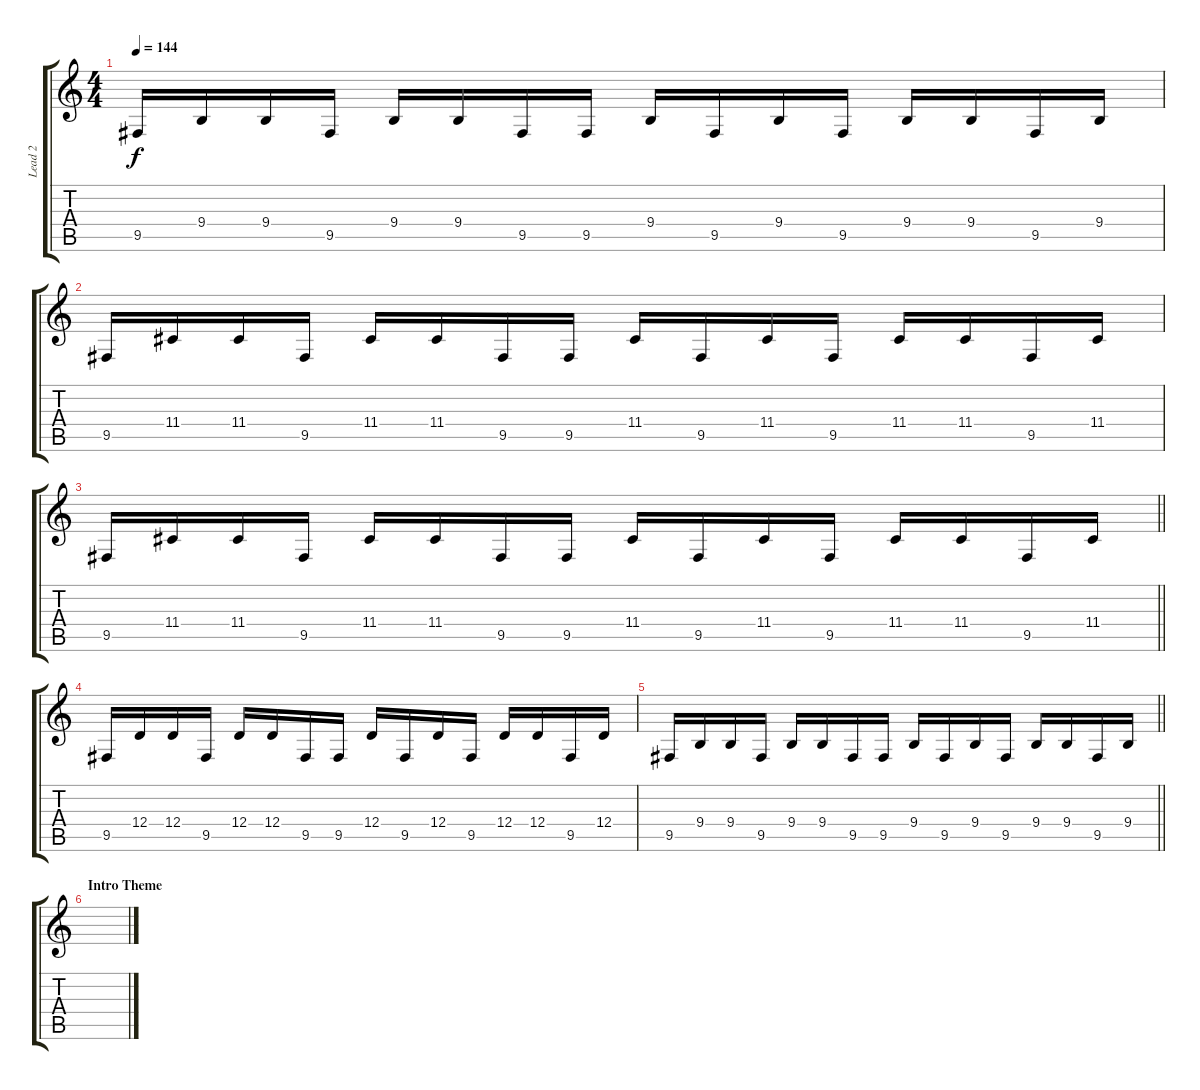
\track ("Lead 2" "Lead 2") {instrument lead1square}
\staff {score tabs}
\tuning (E4 B3 G3 D3 A2 E2) {hide}
\ts (4 4)
\tempo 144
\clef g2
\ks c
9.5.16{dy f} 9.4.16 9.4.16 9.5.16 9.4.16 9.4.16 9.5.16 9.5.16 9.4.16 9.5.16 9.4.16 9.5.16 9.4.16 9.4.16 9.5.16 9.4.16 |
9.5.16 11.4.16 11.4.16 9.5.16 11.4.16 11.4.16 9.5.16 9.5.16 11.4.16 9.5.16 11.4.16 9.5.16 11.4.16 11.4.16 9.5.16 11.4.16 |
\barLineRight lightlight
9.5.16 11.4.16 11.4.16 9.5.16 11.4.16 11.4.16 9.5.16 9.5.16 11.4.16 9.5.16 11.4.16 9.5.16 11.4.16 11.4.16 9.5.16 11.4.16 |
9.5.16 12.4.16 12.4.16 9.5.16 12.4.16 12.4.16 9.5.16 9.5.16 12.4.16 9.5.16 12.4.16 9.5.16 12.4.16 12.4.16 9.5.16 12.4.16 |
\barLineRight lightlight
9.5.16 9.4.16 9.4.16 9.5.16 9.4.16 9.4.16 9.5.16 9.5.16 9.4.16 9.5.16 9.4.16 9.5.16 9.4.16 9.4.16 9.5.16 9.4.16 |
\section ("" "Intro Theme")
